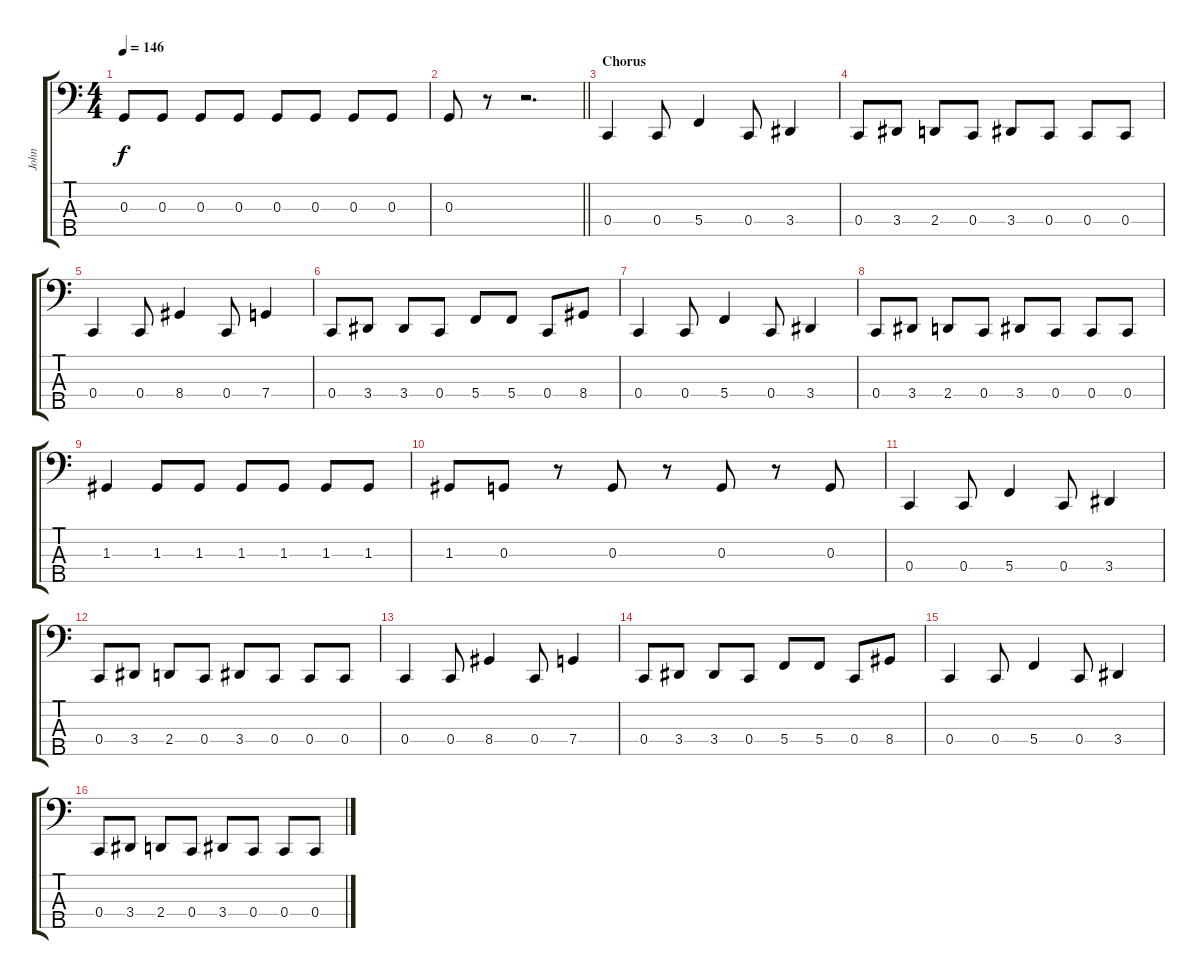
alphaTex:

\track ("John" "John") {instrument electricbassfinger}
\staff {score tabs}
\tuning (F2 C2 G1 C1 A0) {hide}
\ts (4 4)
\tempo 146
\clef f4
\ks c
0.3.8{dy f} 0.3.8 0.3.8 0.3.8 0.3.8 0.3.8 0.3.8 0.3.8 |
\barLineRight lightlight
0.3.8 r.8 r.2{d} |
\section ("" "Chorus")
0.4.4 0.4.8 5.4.4 0.4.8 3.4.4 |
0.4.8 3.4.8 2.4.8 0.4.8 3.4.8 0.4.8 0.4.8 0.4.8 |
0.4.4 0.4.8 8.4.4 0.4.8 7.4.4 |
0.4.8 3.4.8 3.4.8 0.4.8 5.4.8 5.4.8 0.4.8 8.4.8 |
0.4.4 0.4.8 5.4.4 0.4.8 3.4.4 |
0.4.8 3.4.8 2.4.8 0.4.8 3.4.8 0.4.8 0.4.8 0.4.8 |
1.3.4 1.3.8 1.3.8 1.3.8 1.3.8 1.3.8 1.3.8 |
1.3.8 0.3.8 r.8 0.3.8 r.8 0.3.8 r.8 0.3.8 |
0.4.4 0.4.8 5.4.4 0.4.8 3.4.4 |
0.4.8 3.4.8 2.4.8 0.4.8 3.4.8 0.4.8 0.4.8 0.4.8 |
0.4.4 0.4.8 8.4.4 0.4.8 7.4.4 |
0.4.8 3.4.8 3.4.8 0.4.8 5.4.8 5.4.8 0.4.8 8.4.8 |
0.4.4 0.4.8 5.4.4 0.4.8 3.4.4 |
0.4.8 3.4.8 2.4.8 0.4.8 3.4.8 0.4.8 0.4.8 0.4.8
